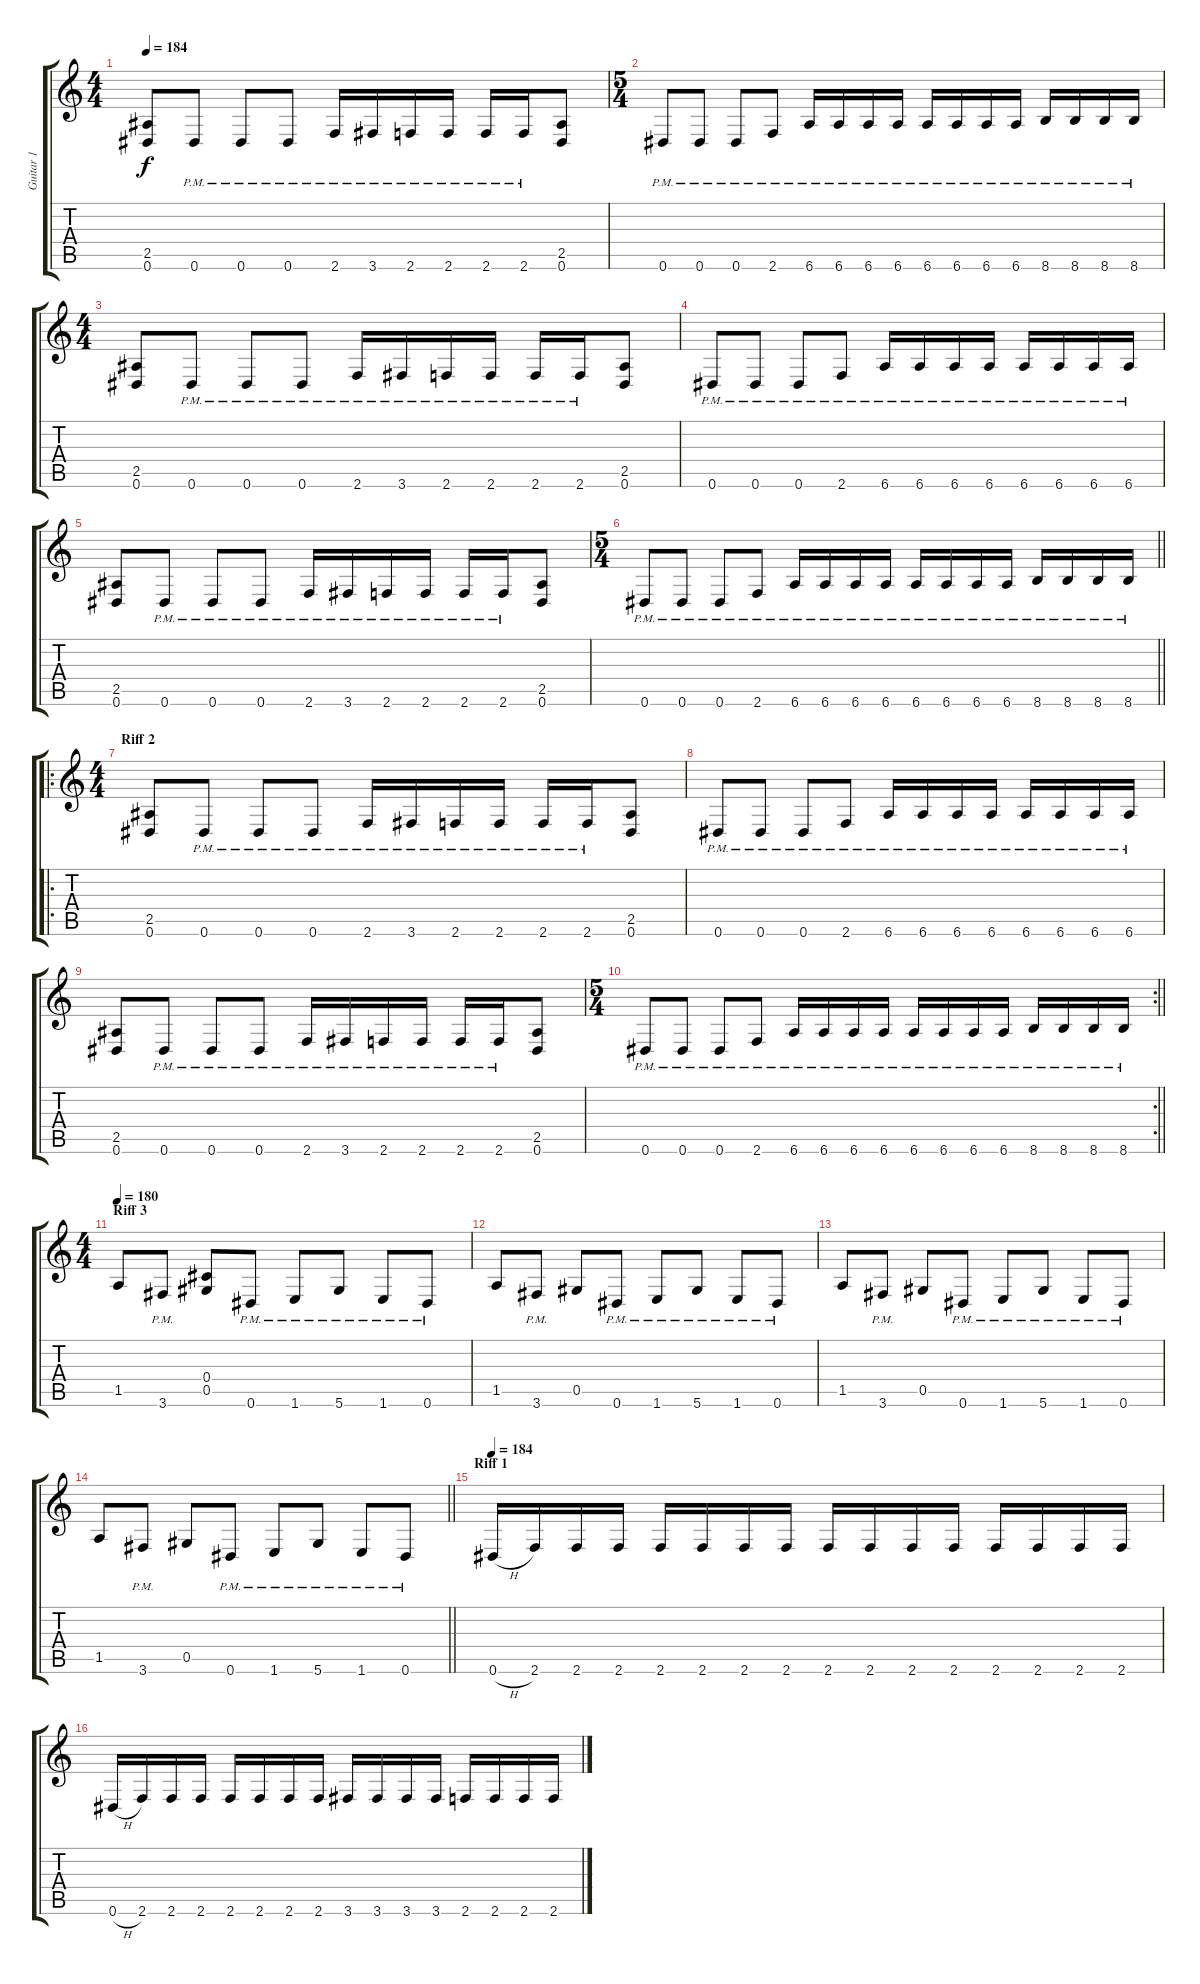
\track ("Guitar 1" "Guitar 1") {instrument distortionguitar}
\staff {score tabs}
\tuning (Eb4 Bb3 Gb3 Db3 Ab2 Eb2) {hide}
\ts (4 4)
\tempo 184
\clef g2
\ks c
(2.5 0.6).8{dy f} 0.6{pm}.8 0.6{pm}.8 0.6{pm}.8 2.6{pm}.16 3.6{pm}.16 2.6{pm}.16 2.6{pm}.16 2.6{pm}.16 2.6{pm}.16 (2.5 0.6).8 |
\ts (5 4)
0.6{pm}.8 0.6{pm}.8 0.6{pm}.8 2.6{pm}.8 6.6{pm}.16 6.6{pm}.16 6.6{pm}.16 6.6{pm}.16 6.6{pm}.16 6.6{pm}.16 6.6{pm}.16 6.6{pm}.16 8.6{pm}.16 8.6{pm}.16 8.6{pm}.16 8.6{pm}.16 |
\ts (4 4)
(2.5 0.6).8 0.6{pm}.8 0.6{pm}.8 0.6{pm}.8 2.6{pm}.16 3.6{pm}.16 2.6{pm}.16 2.6{pm}.16 2.6{pm}.16 2.6{pm}.16 (2.5 0.6).8 |
0.6{pm}.8 0.6{pm}.8 0.6{pm}.8 2.6{pm}.8 6.6{pm}.16 6.6{pm}.16 6.6{pm}.16 6.6{pm}.16 6.6{pm}.16 6.6{pm}.16 6.6{pm}.16 6.6{pm}.16 |
(2.5 0.6).8 0.6{pm}.8 0.6{pm}.8 0.6{pm}.8 2.6{pm}.16 3.6{pm}.16 2.6{pm}.16 2.6{pm}.16 2.6{pm}.16 2.6{pm}.16 (2.5 0.6).8 |
\ts (5 4)
\barLineRight lightlight
0.6{pm}.8 0.6{pm}.8 0.6{pm}.8 2.6{pm}.8 6.6{pm}.16 6.6{pm}.16 6.6{pm}.16 6.6{pm}.16 6.6{pm}.16 6.6{pm}.16 6.6{pm}.16 6.6{pm}.16 8.6{pm}.16 8.6{pm}.16 8.6{pm}.16 8.6{pm}.16 |
\ro
\ts (4 4)
\section ("" "Riff 2")
(2.5 0.6).8 0.6{pm}.8 0.6{pm}.8 0.6{pm}.8 2.6{pm}.16 3.6{pm}.16 2.6{pm}.16 2.6{pm}.16 2.6{pm}.16 2.6{pm}.16 (2.5 0.6).8 |
0.6{pm}.8 0.6{pm}.8 0.6{pm}.8 2.6{pm}.8 6.6{pm}.16 6.6{pm}.16 6.6{pm}.16 6.6{pm}.16 6.6{pm}.16 6.6{pm}.16 6.6{pm}.16 6.6{pm}.16 |
(2.5 0.6).8 0.6{pm}.8 0.6{pm}.8 0.6{pm}.8 2.6{pm}.16 3.6{pm}.16 2.6{pm}.16 2.6{pm}.16 2.6{pm}.16 2.6{pm}.16 (2.5 0.6).8 |
\rc 2
\ts (5 4)
\barLineRight lightlight
0.6{pm}.8 0.6{pm}.8 0.6{pm}.8 2.6{pm}.8 6.6{pm}.16 6.6{pm}.16 6.6{pm}.16 6.6{pm}.16 6.6{pm}.16 6.6{pm}.16 6.6{pm}.16 6.6{pm}.16 8.6{pm}.16 8.6{pm}.16 8.6{pm}.16 8.6{pm}.16 |
\ts (4 4)
\section ("" "Riff 3")
\tempo 180
1.5.8 3.6{pm}.8 (0.4 0.5).8 0.6{pm}.8 1.6{pm}.8 5.6{pm}.8 1.6{pm}.8 0.6{pm}.8 |
1.5.8 3.6{pm}.8 0.5.8 0.6{pm}.8 1.6{pm}.8 5.6{pm}.8 1.6{pm}.8 0.6{pm}.8 |
1.5.8 3.6{pm}.8 0.5.8 0.6{pm}.8 1.6{pm}.8 5.6{pm}.8 1.6{pm}.8 0.6{pm}.8 |
\barLineRight lightlight
1.5.8 3.6{pm}.8 0.5.8 0.6{pm}.8 1.6{pm}.8 5.6{pm}.8 1.6{pm}.8 0.6{pm}.8 |
\section ("" "Riff 1")
\tempo 184
0.6{h}.16 2.6.16 2.6.16 2.6.16 2.6.16 2.6.16 2.6.16 2.6.16 2.6.16 2.6.16 2.6.16 2.6.16 2.6.16 2.6.16 2.6.16 2.6.16 |
0.6{h}.16 2.6.16 2.6.16 2.6.16 2.6.16 2.6.16 2.6.16 2.6.16 3.6.16 3.6.16 3.6.16 3.6.16 2.6.16 2.6.16 2.6.16 2.6.16
